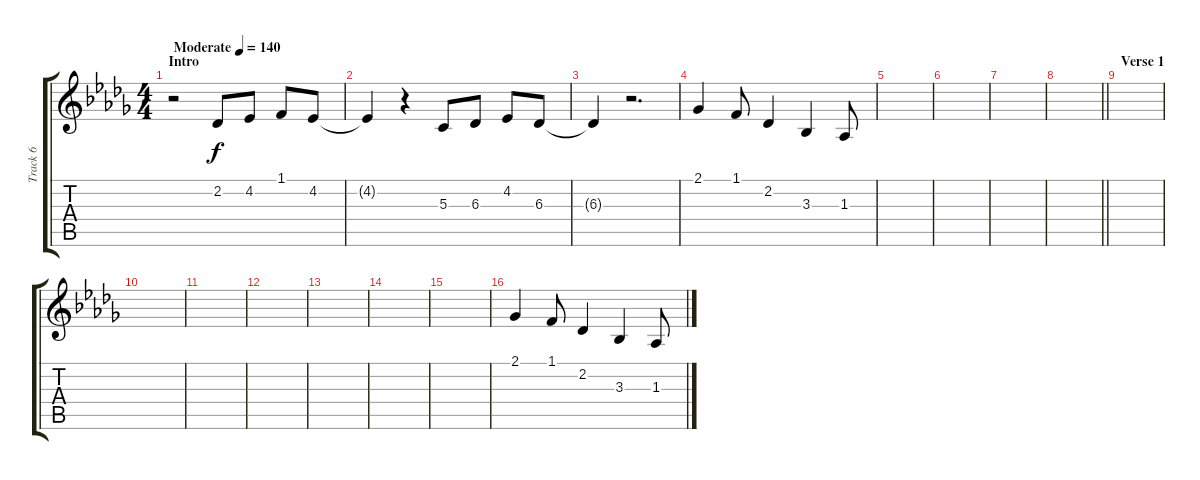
\track ("Track 6" "Track 6") {instrument acousticgrandpiano}
\staff {score tabs}
\tuning (E4 B3 G3 D3 A2 E2) {hide}
\ts (4 4)
\section ("" "Intro")
\tempo (140 "Moderate")
\clef g2
\ks db
r.2{dy f instrument acousticgrandpiano} 2.2.8 4.2.8 1.1.8 4.2.8 |
4.2{t}.4 r.4 5.3.8 6.3.8 4.2.8 6.3.8 |
6.3{t}.4 r.2{d} |
2.1.4 1.1.8 2.2.4 3.3.4 1.3.8 |
|
|
|
\barLineRight lightlight
|
\section ("" "Verse 1")
|
|
|
|
|
|
|
2.1.4 1.1.8 2.2.4 3.3.4 1.3.8
